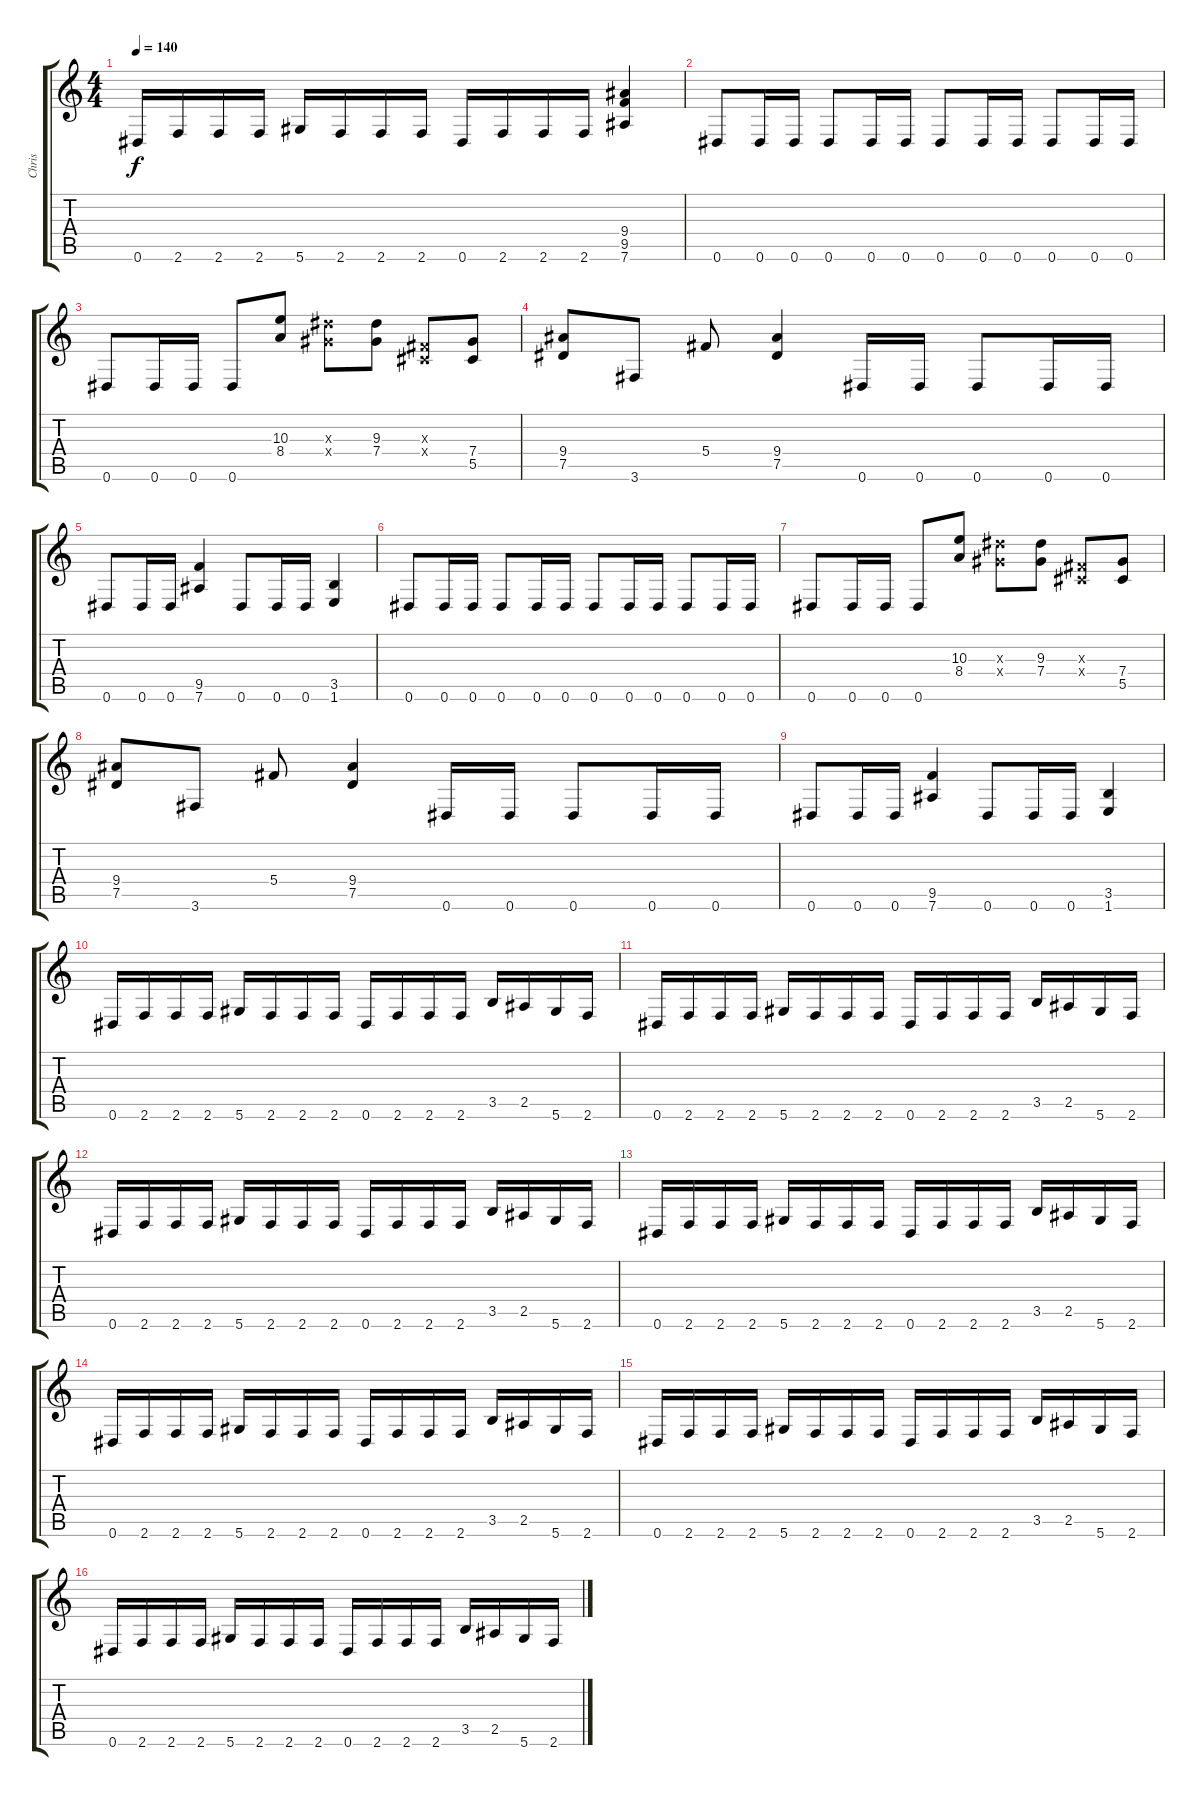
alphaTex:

\track ("Chris" "Chris") {instrument distortionguitar}
\staff {score tabs}
\tuning (Eb4 Bb3 Gb3 Db3 Ab2 Eb2) {hide}
\ts (4 4)
\tempo 140
\clef g2
\ks c
0.6.16{dy f} 2.6.16 2.6.16 2.6.16 5.6.16 2.6.16 2.6.16 2.6.16 0.6.16 2.6.16 2.6.16 2.6.16 (9.4 9.5 7.6).4 |
0.6.8 0.6.16 0.6.16 0.6.8 0.6.16 0.6.16 0.6.8 0.6.16 0.6.16 0.6.8 0.6.16 0.6.16 |
0.6.8 0.6.16 0.6.16 0.6.8 (10.3 8.4).8 (9.3{x} 7.4{x}).8 (9.3 7.4).8 (0.3{x} 0.4{x}).8 (7.4 5.5).8 |
(9.4 7.5).8 3.6.8 5.4.8 (9.4 7.5).4 0.6.16 0.6.16 0.6.8 0.6.16 0.6.16 |
0.6.8 0.6.16 0.6.16 (9.5 7.6).4 0.6.8 0.6.16 0.6.16 (3.5 1.6).4 |
0.6.8 0.6.16 0.6.16 0.6.8 0.6.16 0.6.16 0.6.8 0.6.16 0.6.16 0.6.8 0.6.16 0.6.16 |
0.6.8 0.6.16 0.6.16 0.6.8 (10.3 8.4).8 (9.3{x} 7.4{x}).8 (9.3 7.4).8 (0.3{x} 0.4{x}).8 (7.4 5.5).8 |
(9.4 7.5).8 3.6.8 5.4.8 (9.4 7.5).4 0.6.16 0.6.16 0.6.8 0.6.16 0.6.16 |
0.6.8 0.6.16 0.6.16 (9.5 7.6).4 0.6.8 0.6.16 0.6.16 (3.5 1.6).4 |
0.6.16 2.6.16 2.6.16 2.6.16 5.6.16 2.6.16 2.6.16 2.6.16 0.6.16 2.6.16 2.6.16 2.6.16 3.5.16 2.5.16 5.6.16 2.6.16 |
0.6.16 2.6.16 2.6.16 2.6.16 5.6.16 2.6.16 2.6.16 2.6.16 0.6.16 2.6.16 2.6.16 2.6.16 3.5.16 2.5.16 5.6.16 2.6.16 |
0.6.16 2.6.16 2.6.16 2.6.16 5.6.16 2.6.16 2.6.16 2.6.16 0.6.16 2.6.16 2.6.16 2.6.16 3.5.16 2.5.16 5.6.16 2.6.16 |
0.6.16 2.6.16 2.6.16 2.6.16 5.6.16 2.6.16 2.6.16 2.6.16 0.6.16 2.6.16 2.6.16 2.6.16 3.5.16 2.5.16 5.6.16 2.6.16 |
0.6.16 2.6.16 2.6.16 2.6.16 5.6.16 2.6.16 2.6.16 2.6.16 0.6.16 2.6.16 2.6.16 2.6.16 3.5.16 2.5.16 5.6.16 2.6.16 |
0.6.16 2.6.16 2.6.16 2.6.16 5.6.16 2.6.16 2.6.16 2.6.16 0.6.16 2.6.16 2.6.16 2.6.16 3.5.16 2.5.16 5.6.16 2.6.16 |
0.6.16 2.6.16 2.6.16 2.6.16 5.6.16 2.6.16 2.6.16 2.6.16 0.6.16 2.6.16 2.6.16 2.6.16 3.5.16 2.5.16 5.6.16 2.6.16
